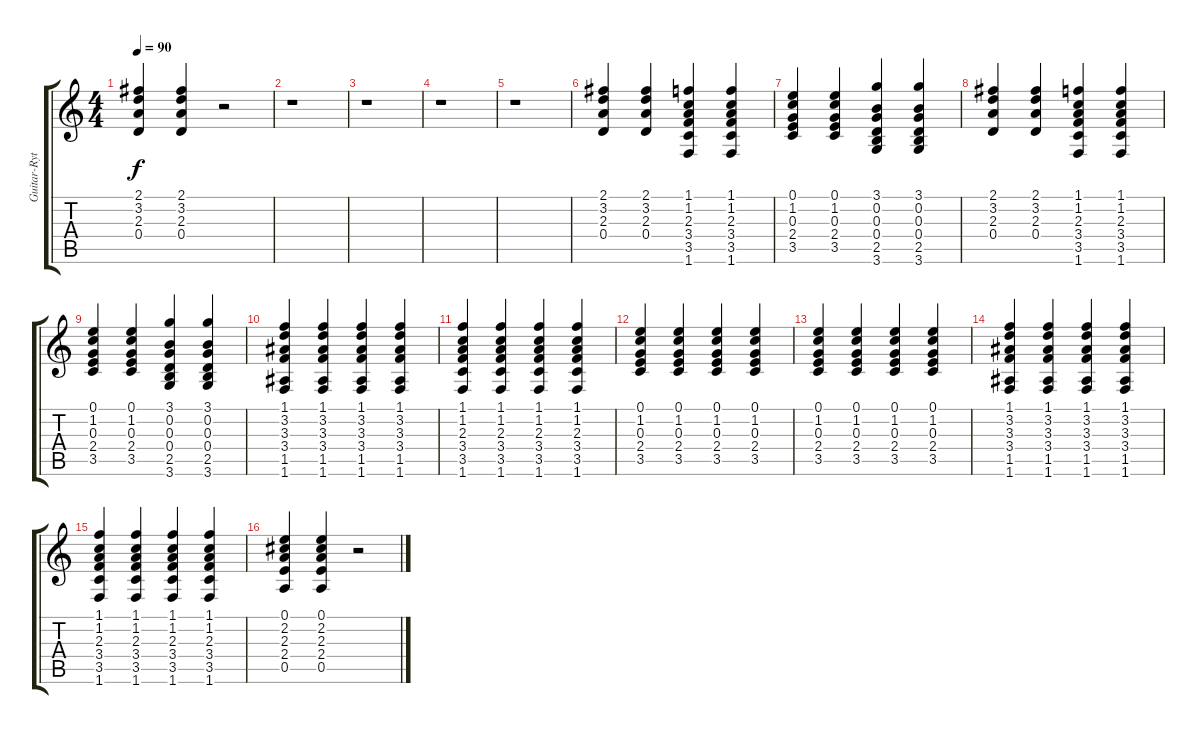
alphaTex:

\track ("Guitar-Rythym" "Guitar-Ryt") {instrument overdrivenguitar}
\staff {score tabs}
\tuning (E4 B3 G3 D3 A2 E2) {hide}
\ts (4 4)
\tempo 90
\clef g2
\ks c
(2.1 3.2 2.3 0.4).4{dy f} (2.1 3.2 2.3 0.4).4 r.2 |
r.1 |
r.1 |
r.1 |
r.1 |
(2.1 3.2 2.3 0.4).4 (2.1 3.2 2.3 0.4).4 (1.1 1.2 2.3 3.4 3.5 1.6).4 (1.1 1.2 2.3 3.4 3.5 1.6).4 |
(0.1 1.2 0.3 2.4 3.5).4 (0.1 1.2 0.3 2.4 3.5).4 (3.1 0.2 0.3 0.4 2.5 3.6).4 (3.1 0.2 0.3 0.4 2.5 3.6).4 |
(2.1 3.2 2.3 0.4).4 (2.1 3.2 2.3 0.4).4 (1.1 1.2 2.3 3.4 3.5 1.6).4 (1.1 1.2 2.3 3.4 3.5 1.6).4 |
(0.1 1.2 0.3 2.4 3.5).4 (0.1 1.2 0.3 2.4 3.5).4 (3.1 0.2 0.3 0.4 2.5 3.6).4 (3.1 0.2 0.3 0.4 2.5 3.6).4 |
(1.1 3.2 3.3 3.4 1.5 1.6).4 (1.1 3.2 3.3 3.4 1.5 1.6).4 (1.1 3.2 3.3 3.4 1.5 1.6).4 (1.1 3.2 3.3 3.4 1.5 1.6).4 |
(1.1 1.2 2.3 3.4 3.5 1.6).4 (1.1 1.2 2.3 3.4 3.5 1.6).4 (1.1 1.2 2.3 3.4 3.5 1.6).4 (1.1 1.2 2.3 3.4 3.5 1.6).4 |
(0.1 1.2 0.3 2.4 3.5).4 (0.1 1.2 0.3 2.4 3.5).4 (0.1 1.2 0.3 2.4 3.5).4 (0.1 1.2 0.3 2.4 3.5).4 |
(0.1 1.2 0.3 2.4 3.5).4 (0.1 1.2 0.3 2.4 3.5).4 (0.1 1.2 0.3 2.4 3.5).4 (0.1 1.2 0.3 2.4 3.5).4 |
(1.1 3.2 3.3 3.4 1.5 1.6).4 (1.1 3.2 3.3 3.4 1.5 1.6).4 (1.1 3.2 3.3 3.4 1.5 1.6).4 (1.1 3.2 3.3 3.4 1.5 1.6).4 |
(1.1 1.2 2.3 3.4 3.5 1.6).4 (1.1 1.2 2.3 3.4 3.5 1.6).4 (1.1 1.2 2.3 3.4 3.5 1.6).4 (1.1 1.2 2.3 3.4 3.5 1.6).4 |
(0.1 2.2 2.3 2.4 0.5).4 (0.1 2.2 2.3 2.4 0.5).4 r.2
